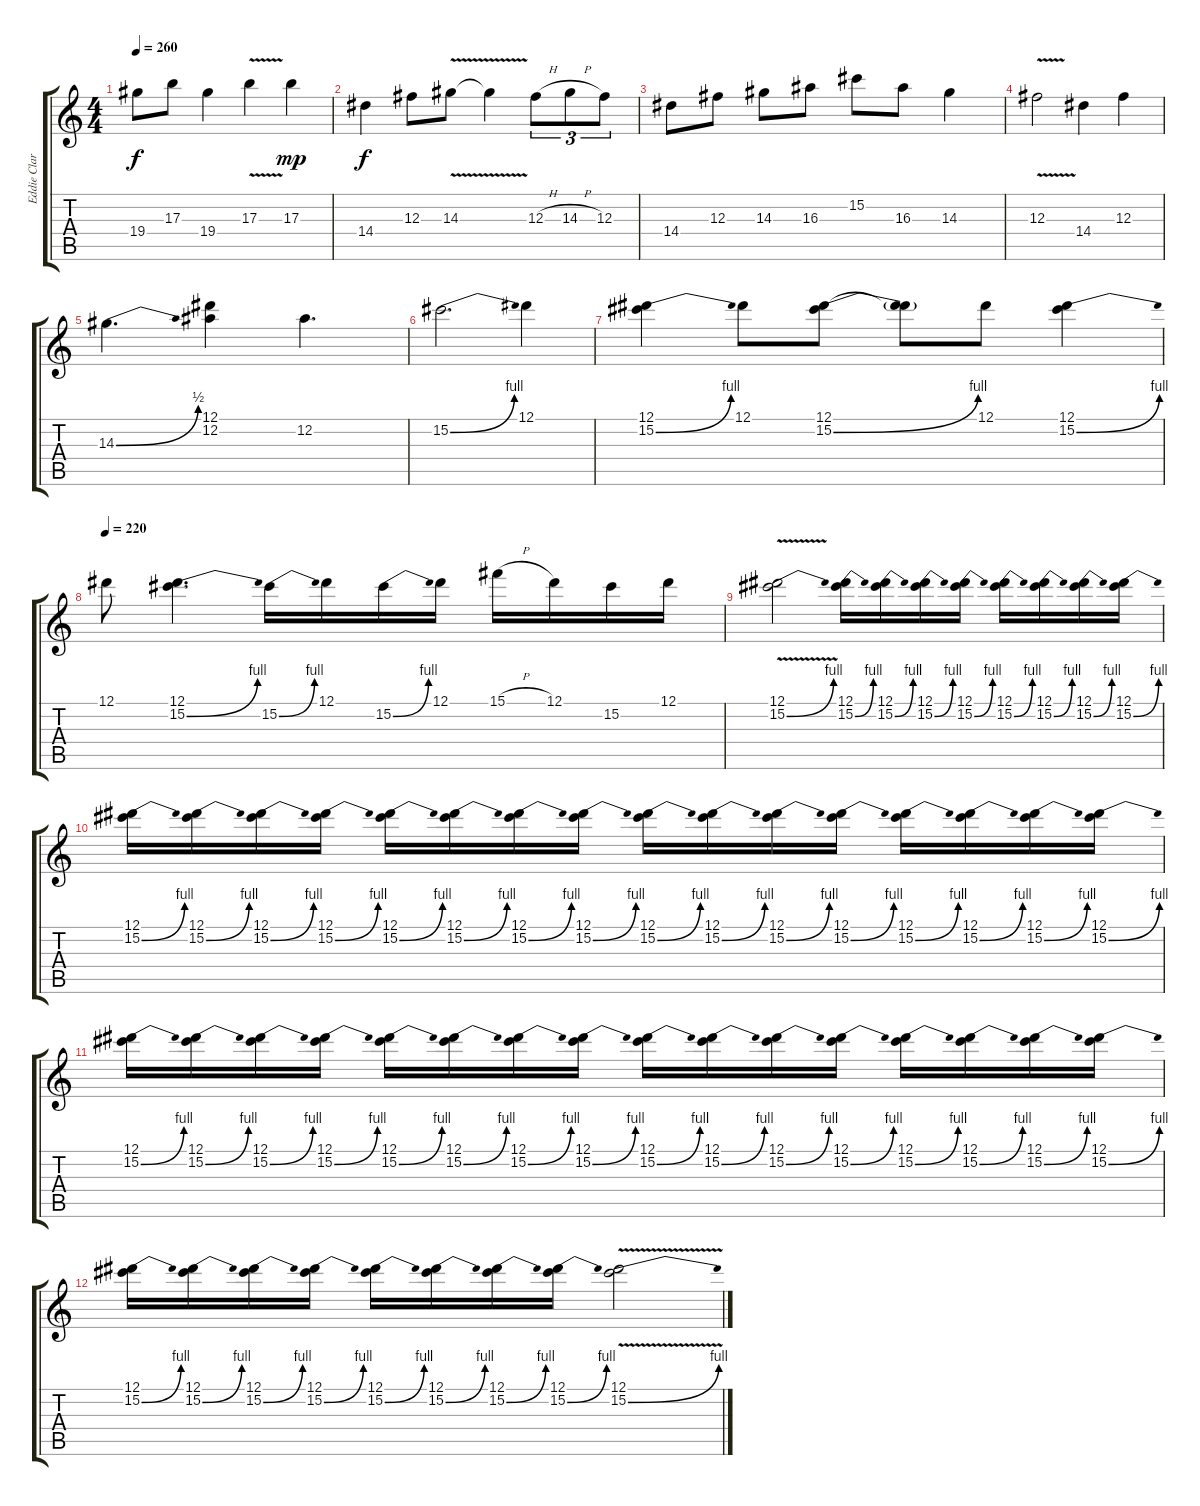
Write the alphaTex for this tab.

\track ("Eddie Clarke-Lead" "Eddie Clar") {instrument distortionguitar}
\staff {score tabs}
\tuning (Eb4 Bb3 Gb3 Db3 Ab2 Eb2) {hide}
\ts (4 4)
\tempo 260
\clef g2
\ks c
19.4.8{dy f} 17.3.8 19.4.4 17.3{v}.4 17.3.4{dy mp} |
14.4.4{dy f} 12.3.8 14.3{v}.8 14.3{t}.4 12.3{h}.8{tu (3 2)} 14.3{h}.8{tu (3 2)} 12.3.8{tu (3 2)} |
14.4.8 12.3.8 14.3.8 16.3.8 15.2.8 16.3.8 14.3.4 |
12.3{v}.2 14.4.4 12.3.4 |
14.3{be (bend 0 0 60 2)}.4{d} (12.1 12.2).4 12.2.4{d} |
15.2{be (bend 0 0 60 4)}.2{d} 12.1.4 |
(12.1 15.2{be (bend 0 0 60 4)}).4 12.1.8 (12.1 15.2{be (bend 0 0 60 4)}).8 (12.1{t} 15.2{t}).8 12.1.8 (12.1 15.2{be (bend 0 0 60 4)}).4 |
\tempo 220
12.1.8 (12.1 15.2{be (bend 0 0 60 4)}).4{d} 15.2{be (bend 0 0 60 4)}.16 12.1.16 15.2{be (bend 0 0 60 4)}.16 12.1.16 15.1{h}.16 12.1.16 15.2.16 12.1.16 |
(12.1{v} 15.2{be (bend 0 0 60 4) v}).2 (12.1 15.2{be (bend 0 0 60 4)}).16 (12.1 15.2{be (bend 0 0 60 4)}).16 (12.1 15.2{be (bend 0 0 60 4)}).16 (12.1 15.2{be (bend 0 0 60 4)}).16 (12.1 15.2{be (bend 0 0 60 4)}).16 (12.1 15.2{be (bend 0 0 60 4)}).16 (12.1 15.2{be (bend 0 0 60 4)}).16 (12.1 15.2{be (bend 0 0 60 4)}).16 |
(12.1 15.2{be (bend 0 0 60 4)}).16 (12.1 15.2{be (bend 0 0 60 4)}).16 (12.1 15.2{be (bend 0 0 60 4)}).16 (12.1 15.2{be (bend 0 0 60 4)}).16 (12.1 15.2{be (bend 0 0 60 4)}).16 (12.1 15.2{be (bend 0 0 60 4)}).16 (12.1 15.2{be (bend 0 0 60 4)}).16 (12.1 15.2{be (bend 0 0 60 4)}).16 (12.1 15.2{be (bend 0 0 60 4)}).16 (12.1 15.2{be (bend 0 0 60 4)}).16 (12.1 15.2{be (bend 0 0 60 4)}).16 (12.1 15.2{be (bend 0 0 60 4)}).16 (12.1 15.2{be (bend 0 0 60 4)}).16 (12.1 15.2{be (bend 0 0 60 4)}).16 (12.1 15.2{be (bend 0 0 60 4)}).16 (12.1 15.2{be (bend 0 0 60 4)}).16 |
(12.1 15.2{be (bend 0 0 60 4)}).16 (12.1 15.2{be (bend 0 0 60 4)}).16 (12.1 15.2{be (bend 0 0 60 4)}).16 (12.1 15.2{be (bend 0 0 60 4)}).16 (12.1 15.2{be (bend 0 0 60 4)}).16 (12.1 15.2{be (bend 0 0 60 4)}).16 (12.1 15.2{be (bend 0 0 60 4)}).16 (12.1 15.2{be (bend 0 0 60 4)}).16 (12.1 15.2{be (bend 0 0 60 4)}).16 (12.1 15.2{be (bend 0 0 60 4)}).16 (12.1 15.2{be (bend 0 0 60 4)}).16 (12.1 15.2{be (bend 0 0 60 4)}).16 (12.1 15.2{be (bend 0 0 60 4)}).16 (12.1 15.2{be (bend 0 0 60 4)}).16 (12.1 15.2{be (bend 0 0 60 4)}).16 (12.1 15.2{be (bend 0 0 60 4)}).16 |
(12.1 15.2{be (bend 0 0 60 4)}).16 (12.1 15.2{be (bend 0 0 60 4)}).16 (12.1 15.2{be (bend 0 0 60 4)}).16 (12.1 15.2{be (bend 0 0 60 4)}).16 (12.1 15.2{be (bend 0 0 60 4)}).16 (12.1 15.2{be (bend 0 0 60 4)}).16 (12.1 15.2{be (bend 0 0 60 4)}).16 (12.1 15.2{be (bend 0 0 60 4)}).16 (12.1{v} 15.2{be (bend 0 0 60 4) v}).2
